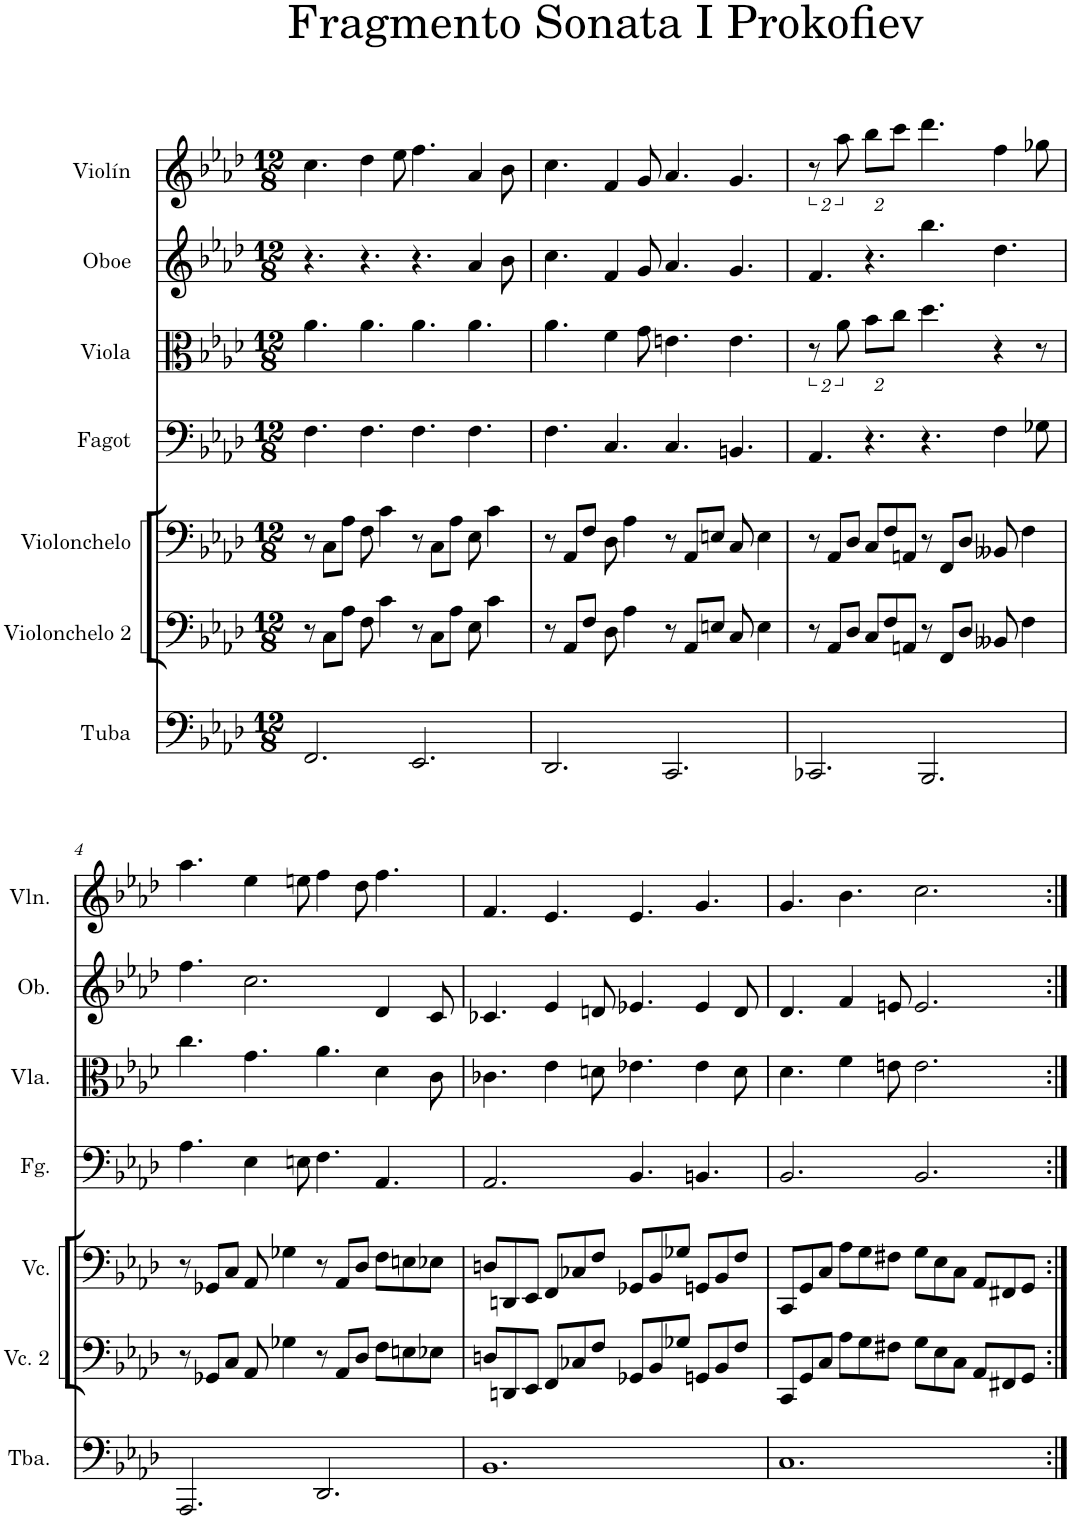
**kern	**kern	**kern	**kern	**kern	**kern	**kern
*part7	*part6	*part5	*part4	*part3	*part2	*part1
*staff7	*staff6	*staff5	*staff4	*staff3	*staff2	*staff1
*I"Tuba	*I"Violonchelo 2	*I"Violonchelo	*I"Fagot	*I"Viola	*I"Oboe	*I"Violín
*I'Tba.	*I'Vc. 2	*I'Vc.	*I'Fg.	*I'Vla.	*I'Ob.	*I'Vln.
*clefF4	*clefF4	*clefF4	*clefF4	*clefC3	*clefG2	*clefG2
*k[b-e-a-d-]	*k[b-e-a-d-]	*k[b-e-a-d-]	*k[b-e-a-d-]	*k[b-e-a-d-]	*k[b-e-a-d-]	*k[b-e-a-d-]
*M12/8	*M12/8	*M12/8	*M12/8	*M12/8	*M12/8	*M12/8
=1	=1	=1	=1	=1	=1	=1
2.FF/	8r	8r	4.F\	4.a-\	4.r	4.cc\
.	8C\L	8C\L	.	.	.	.
.	8A-\J	8A-\J	.	.	.	.
.	8F\	8F\	4.F\	4.a-\	4.r	4dd-\
.	4c\	4c\	.	.	.	.
.	.	.	.	.	.	8ee-\
2.EE-/	8r	8r	4.F\	4.a-\	4.r	4.ff\
.	8C\L	8C\L	.	.	.	.
.	8A-\J	8A-\J	.	.	.	.
.	8E-\	8E-\	4.F\	4.a-\	4a-/	4a-/
.	4c\	4c\	.	.	.	.
.	.	.	.	.	8b-\	8b-\
=2	=2	=2	=2	=2	=2	=2
2.DD-/	8r	8r	4.F\	4.a-\	4.cc\	4.cc\
.	8AA-/L	8AA-/L	.	.	.	.
.	8F/J	8F/J	.	.	.	.
.	8D-\	8D-\	4.C/	4f\	4f/	4f/
.	4A-\	4A-\	.	.	.	.
.	.	.	.	8g\	8g/	8g/
2.CC/	8r	8r	4.C/	4.en\	4.a-/	4.a-/
.	8AA-/L	8AA-/L	.	.	.	.
.	8En/J	8En/J	.	.	.	.
.	8C/	8C/	4.BBn/	4.e\	4.g/	4.g/
.	4E\	4E\	.	.	.	.
=3	=3	=3	=3	=3	=3	=3
2.CC-X/	8r	8r	4.AA-/	16%3r	4.f/	16%3r
.	8AA-/L	8AA-/L	.	.	.	.
.	.	.	.	16%3a-\	.	16%3aa-\
.	8D-/J	8D-/J	.	.	.	.
*	*	*	*	*Xbrackettup	*	*Xbrackettup
.	8C/L	8C/L	4.r	16%3b-\L	4.r	16%3bb-\L
.	8F/	8F/	.	.	.	.
.	.	.	.	16%3cc\J	.	16%3ccc\J
.	8AAn/J	8AAn/J	.	.	.	.
2.BBB-/	8r	8r	4.r	4.dd-\	4.bb-\	4.ddd-\
.	8FF/L	8FF/L	.	.	.	.
.	8D-/J	8D-/J	.	.	.	.
.	8BB--X/	8BB--X/	4F\	4r	4.dd-\	4ff\
.	4F\	4F\	.	.	.	.
.	.	.	8G-X\	8r	.	8gg-X\
!!LO:LB:g=z
=4	=4	=4	=4	=4	=4	=4
2.AAA-/	8r	8r	4.A-\	4.cc\	4.ff\	4.aa-\
.	8GG-X/L	8GG-X/L	.	.	.	.
.	8C/J	8C/J	.	.	.	.
.	8AA-/	8AA-/	4E-\	4.g\	2.cc\	4ee-\
.	4G-X\	4G-X\	.	.	.	.
.	.	.	8En\	.	.	8een\
2.DD-/	8r	8r	4.F\	4.a-\	.	4ff\
.	8AA-/L	8AA-/L	.	.	.	.
.	8D-/J	8D-/J	.	.	.	8dd-\
.	8F\L	8F\L	4.AA-/	4d-\	4d-/	4.ff\
.	8En\	8En\	.	.	.	.
.	8E-X\J	8E-X\J	.	8c\	8c/	.
=5	=5	=5	=5	=5	=5	=5
1.BB-	8Dn/L	8Dn/L	2.AA-/	4.c-X\	4.c-X/	4.f/
.	8DDn/	8DDn/	.	.	.	.
.	8EE-/J	8EE-/J	.	.	.	.
.	8FF/L	8FF/L	.	4e-\	4e-/	4.e-/
.	8C-X/	8C-X/	.	.	.	.
.	8F/J	8F/J	.	8dn\	8dn/	.
.	8GG-X/L	8GG-X/L	4.BB-/	4.e-X\	4.e-X/	4.e-/
.	8BB-/	8BB-/	.	.	.	.
.	8G-X/J	8G-X/J	.	.	.	.
.	8GGn/L	8GGn/L	4.BBn/	4e-\	4e-/	4.g/
.	8BB-/	8BB-/	.	.	.	.
.	8F/J	8F/J	.	8d\	8d/	.
=6	=6	=6	=6	=6	=6	=6
1.C	8CC/L	8CC/L	2.BB-/	4.d-\	4.d-/	4.g/
.	8GG/	8GG/	.	.	.	.
.	8C/J	8C/J	.	.	.	.
.	8A-\L	8A-\L	.	4f\	4f/	4.b-\
.	8G\	8G\	.	.	.	.
.	8F#X\J	8F#X\J	.	8en\	8en/	.
.	8G\L	8G\L	2.BB-/	2.e\	2.e/	2.cc\
.	8E-\	8E-\	.	.	.	.
.	8C\J	8C\J	.	.	.	.
.	8AA-/L	8AA-/L	.	.	.	.
.	8FF#X/	8FF#X/	.	.	.	.
.	8GG/J	8GG/J	.	.	.	.
=:|!	=:|!	=:|!	=:|!	=:|!	=:|!	=:|!
*-	*-	*-	*-	*-	*-	*-
